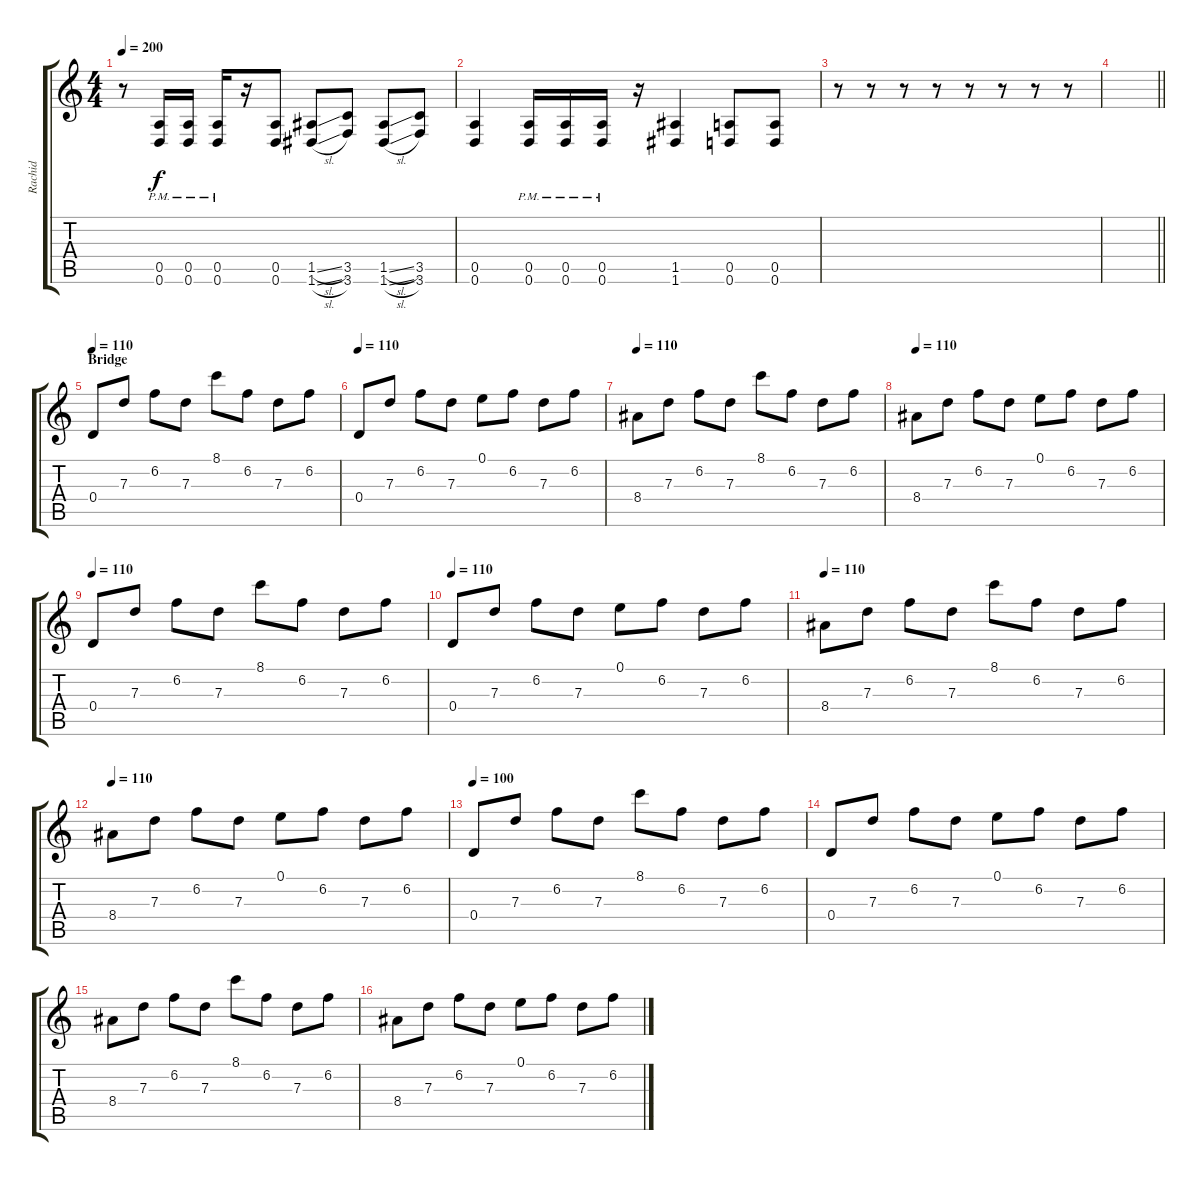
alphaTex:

\track ("Rachid" "Rachid") {instrument distortionguitar}
\staff {score tabs}
\tuning (E4 B3 G3 D3 A2 D2) {hide}
\ts (4 4)
\tempo 200
\clef g2
\ks c
r.8{dy f} (0.5{pm} 0.6{pm}).16 (0.5{pm} 0.6{pm}).16 (0.5{pm} 0.6{pm}).16 r.16 (0.5 0.6).8 (1.5{sl} 1.6{sl}).8 (3.5 3.6).8 (1.5{sl} 1.6{sl}).8 (3.5 3.6).8 |
(0.5 0.6).4 (0.5{pm} 0.6{pm}).16 (0.5{pm} 0.6{pm}).16 (0.5{pm} 0.6{pm}).16 r.16 (1.5 1.6).4 (0.5 0.6).8 (0.5 0.6).8 |
r.8 r.8 r.8 r.8 r.8 r.8 r.8 r.8 |
\barLineRight lightlight
|
\section ("" "Bridge")
\tempo 100
\tempo 110
0.4.8{instrument acousticguitarsteel} 7.3.8 6.2.8 7.3.8 8.1.8 6.2.8 7.3.8 6.2.8 |
\tempo 110
0.4.8 7.3.8 6.2.8 7.3.8 0.1.8 6.2.8 7.3.8 6.2.8 |
\tempo 110
8.4.8 7.3.8 6.2.8 7.3.8 8.1.8 6.2.8 7.3.8 6.2.8 |
\tempo 110
8.4.8 7.3.8 6.2.8 7.3.8 0.1.8 6.2.8 7.3.8 6.2.8 |
\tempo 100
\tempo 110
0.4.8{instrument acousticguitarsteel} 7.3.8 6.2.8 7.3.8 8.1.8 6.2.8 7.3.8 6.2.8 |
\tempo 110
0.4.8 7.3.8 6.2.8 7.3.8 0.1.8 6.2.8 7.3.8 6.2.8 |
\tempo 110
8.4.8 7.3.8 6.2.8 7.3.8 8.1.8 6.2.8 7.3.8 6.2.8 |
\tempo 110
8.4.8 7.3.8 6.2.8 7.3.8 0.1.8 6.2.8 7.3.8 6.2.8 |
\tempo 100
0.4.8{instrument acousticguitarsteel} 7.3.8 6.2.8 7.3.8 8.1.8 6.2.8 7.3.8 6.2.8 |
0.4.8 7.3.8 6.2.8 7.3.8 0.1.8 6.2.8 7.3.8 6.2.8 |
8.4.8 7.3.8 6.2.8 7.3.8 8.1.8 6.2.8 7.3.8 6.2.8 |
8.4.8 7.3.8 6.2.8 7.3.8 0.1.8 6.2.8 7.3.8 6.2.8
